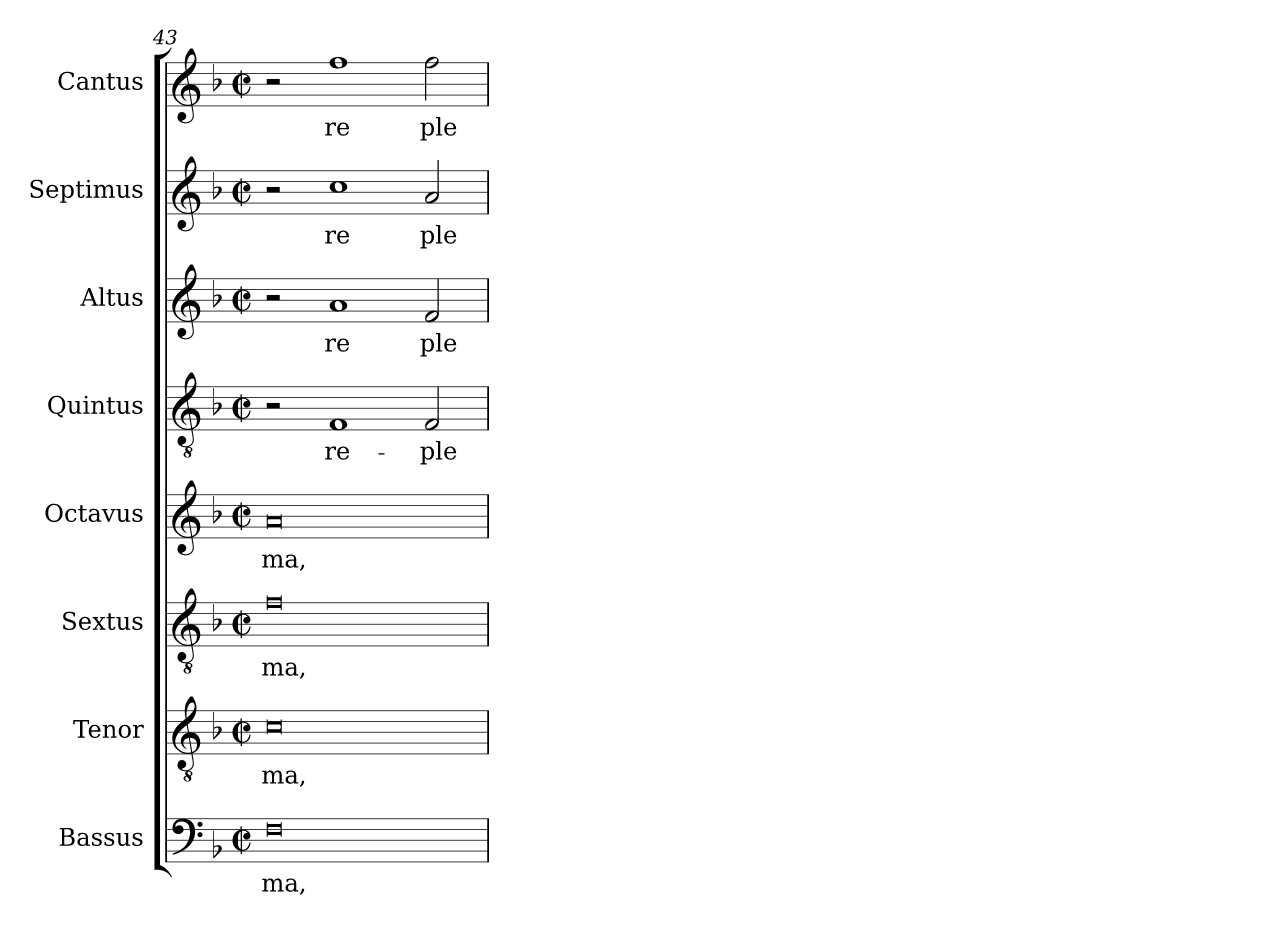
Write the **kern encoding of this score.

**kern	**text	**kern	**text	**kern	**text	**kern	**text	**kern	**text	**kern	**text	**kern	**text	**kern	**text
*part8	*part8	*part7	*part7	*part6	*part6	*part5	*part5	*part4	*part4	*part3	*part3	*part2	*part2	*part1	*part1
*staff8	*staff8	*staff7	*staff7	*staff6	*staff6	*staff5	*staff5	*staff4	*staff4	*staff3	*staff3	*staff2	*staff2	*staff1	*staff1
*I"Bassus	*	*I"Tenor	*	*I"Sextus	*	*I"Octavus	*	*I"Quintus	*	*I"Altus	*	*I"Septimus	*	*I"Cantus	*
*clefF4	*	*clefGv2	*	*clefGv2	*	*clefG2	*	*clefGv2	*	*clefG2	*	*clefG2	*	*clefG2	*
*k[b-]	*	*k[b-]	*	*k[b-]	*	*k[b-]	*	*k[b-]	*	*k[b-]	*	*k[b-]	*	*k[b-]	*
*F:	*	*F:	*	*F:	*	*F:	*	*F:	*	*F:	*	*F:	*	*F:	*
*M2/2	*	*M2/2	*	*M2/2	*	*M2/2	*	*M2/2	*	*M2/2	*	*M2/2	*	*M2/2	*
*met(c|)	*	*met(c|)	*	*met(c|)	*	*met(c|)	*	*met(c|)	*	*met(c|)	*	*met(c|)	*	*met(c|)	*
=43	=43	=43	=43	=43	=43	=43	=43	=43	=43	=43	=43	=43	=43	=43	=43
!	!LO:LY:b:cj	!	!LO:LY:b:cj	!	!LO:LY:b:cj	!	!LO:LY:b:cj	!	!	!	!	!	!	!	!
0F	ma,	0c	ma,	0f	-ma,	0a	ma,	2r	.	2r	.	2r	.	2r	.
!	!	!	!	!	!	!	!	!	!LO:LY:b:cj	!	!LO:LY:b:cj	!	!LO:LY:b:cj	!	!LO:LY:b:cj
.	.	.	.	.	.	.	.	1F	re-	1a	re	1cc	re	1ff	re
!	!	!	!	!	!	!	!	!	!LO:LY:b:cj	!	!LO:LY:b:cj	!	!LO:LY:b:cj	!	!LO:LY:b:cj
.	.	.	.	.	.	.	.	2F/	-ple	2f/	ple	2a/	ple	2ff\	ple
=	=	=	=	=	=	=	=	=	=	=	=	=	=	=	=
*-	*-	*-	*-	*-	*-	*-	*-	*-	*-	*-	*-	*-	*-	*-	*-
